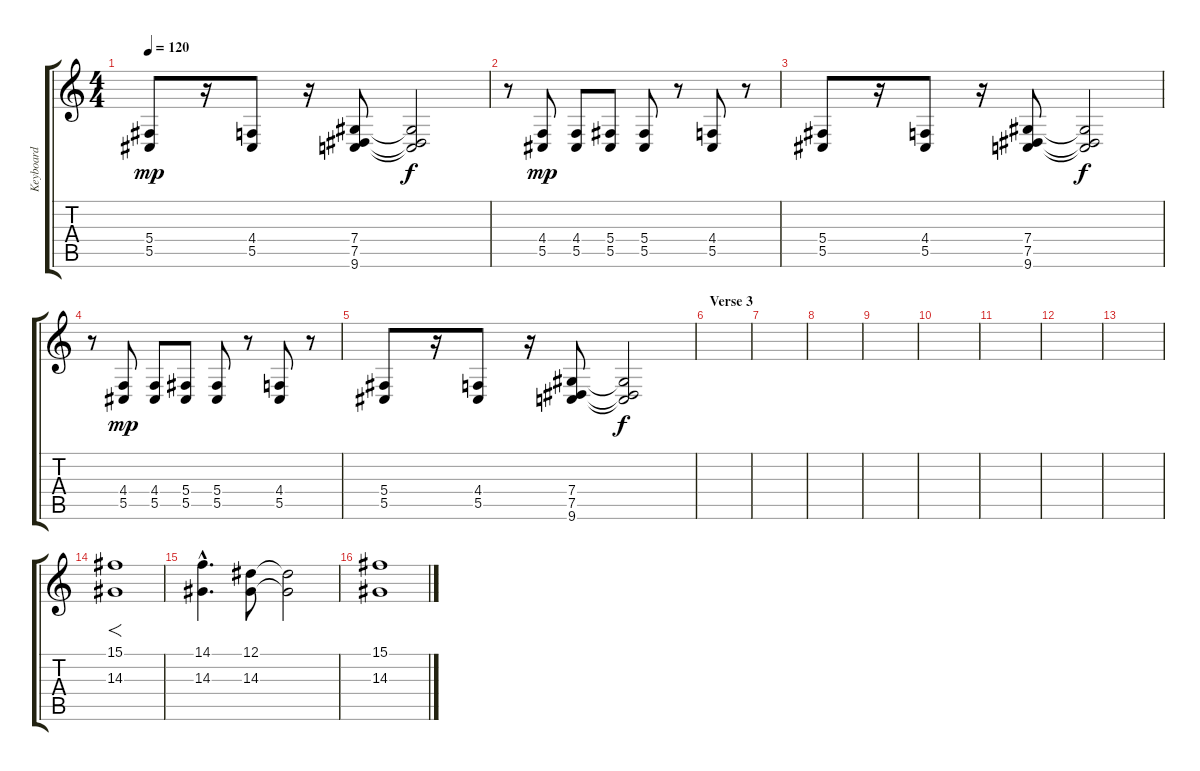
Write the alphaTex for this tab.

\track ("Keyboard" "Keyboard") {instrument reedorgan}
\staff {score tabs}
\tuning (Eb4 Bb3 Gb3 Db3 Ab2 Eb2) {hide}
\ts (4 4)
\tempo 120
\clef g2
\ks c
(5.4 5.5).8{dy mp} r.16 (4.4 5.5).8 r.16 (7.4 7.5 9.6).8 (7.4{t} 7.5{t} 9.6{t}).2{dy f} |
r.8 (4.4 5.5).8{dy mp} (4.4 5.5).8 (5.4 5.5).8 (5.4 5.5).8 r.8 (4.4 5.5).8 r.8 |
(5.4 5.5).8 r.16 (4.4 5.5).8 r.16 (7.4 7.5 9.6).8 (7.4{t} 7.5{t} 9.6{t}).2{dy f} |
r.8 (4.4 5.5).8{dy mp} (4.4 5.5).8 (5.4 5.5).8 (5.4 5.5).8 r.8 (4.4 5.5).8 r.8 |
(5.4 5.5).8 r.16 (4.4 5.5).8 r.16 (7.4 7.5 9.6).8 (7.4{t} 7.5{t} 9.6{t}).2{dy f} |
\section ("" "Verse 3")
|
|
|
|
|
|
|
|
(15.1 14.3).1{f volume 6 instrument stringensemble1} |
(14.1{hac} 14.3{hac}).4{d} (12.1 14.3).8 (12.1{t} 14.3{t}).2 |
(15.1 14.3).1{volume 6 instrument stringensemble1}
